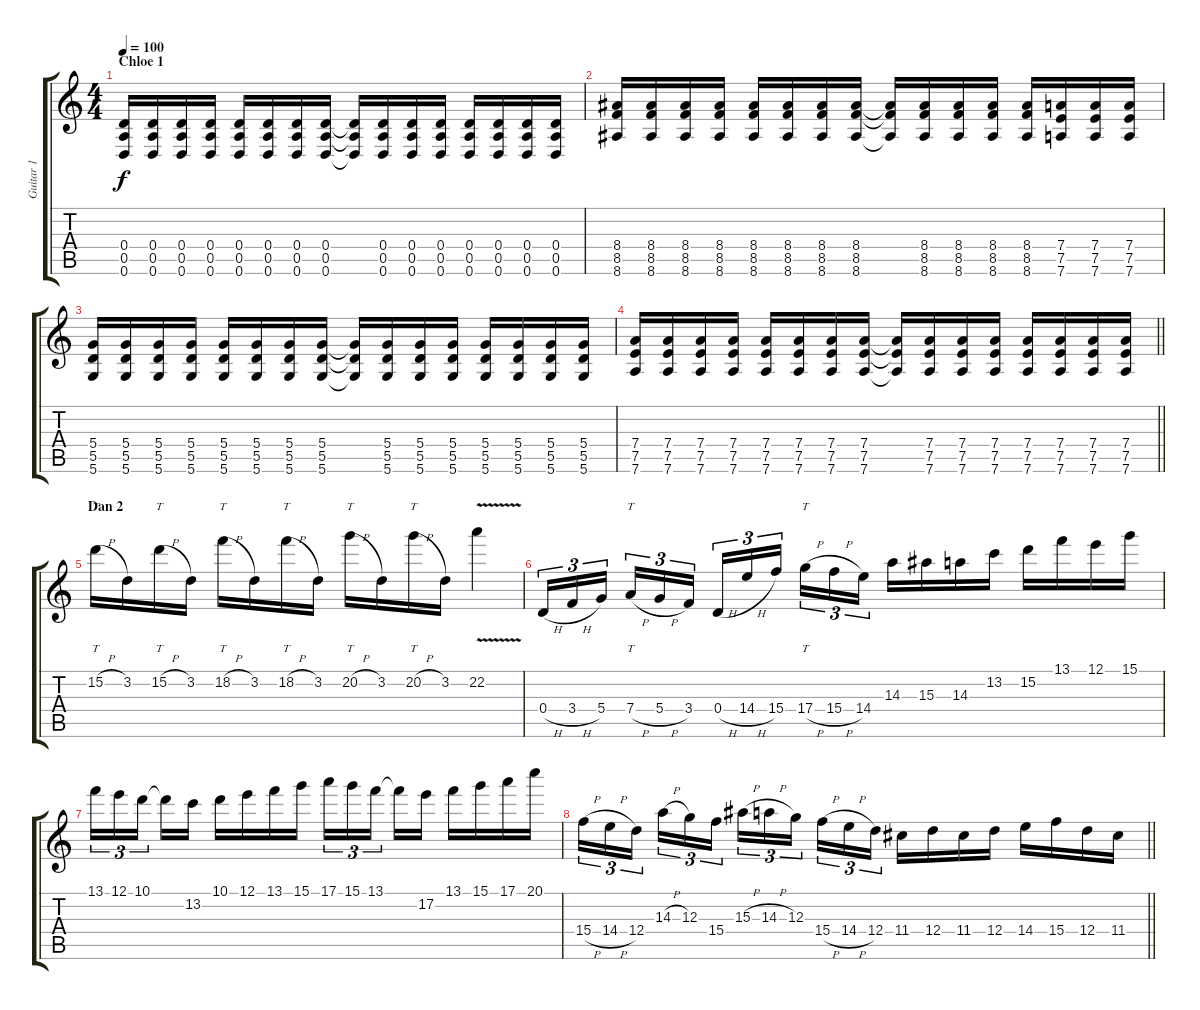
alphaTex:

\track ("Guitar 1" "Guitar 1") {instrument distortionguitar}
\staff {score tabs}
\tuning (E4 B3 G3 D3 A2 D2) {hide}
\ts (4 4)
\section ("" "Chloe 1")
\tempo 100
\clef g2
\ks c
(0.4 0.5 0.6).16{dy f} (0.4 0.5 0.6).16 (0.4 0.5 0.6).16 (0.4 0.5 0.6).16 (0.4 0.5 0.6).16 (0.4 0.5 0.6).16 (0.4 0.5 0.6).16 (0.4 0.5 0.6).16 (0.4{t} 0.5{t} 0.6{t}).16 (0.4 0.5 0.6).16 (0.4 0.5 0.6).16 (0.4 0.5 0.6).16 (0.4 0.5 0.6).16 (0.4 0.5 0.6).16 (0.4 0.5 0.6).16 (0.4 0.5 0.6).16 |
(8.4 8.5 8.6).16 (8.4 8.5 8.6).16 (8.4 8.5 8.6).16 (8.4 8.5 8.6).16 (8.4 8.5 8.6).16 (8.4 8.5 8.6).16 (8.4 8.5 8.6).16 (8.4 8.5 8.6).16 (8.4{t} 8.5{t} 8.6{t}).16 (8.4 8.5 8.6).16 (8.4 8.5 8.6).16 (8.4 8.5 8.6).16 (8.4 8.5 8.6).16 (7.4 7.5 7.6).16 (7.4 7.5 7.6).16 (7.4 7.5 7.6).16 |
(5.4 5.5 5.6).16 (5.4 5.5 5.6).16 (5.4 5.5 5.6).16 (5.4 5.5 5.6).16 (5.4 5.5 5.6).16 (5.4 5.5 5.6).16 (5.4 5.5 5.6).16 (5.4 5.5 5.6).16 (5.4{t} 5.5{t} 5.6{t}).16 (5.4 5.5 5.6).16 (5.4 5.5 5.6).16 (5.4 5.5 5.6).16 (5.4 5.5 5.6).16 (5.4 5.5 5.6).16 (5.4 5.5 5.6).16 (5.4 5.5 5.6).16 |
\barLineRight lightlight
(7.4 7.5 7.6).16 (7.4 7.5 7.6).16 (7.4 7.5 7.6).16 (7.4 7.5 7.6).16 (7.4 7.5 7.6).16 (7.4 7.5 7.6).16 (7.4 7.5 7.6).16 (7.4 7.5 7.6).16 (7.4{t} 7.5{t} 7.6{t}).16 (7.4 7.5 7.6).16 (7.4 7.5 7.6).16 (7.4 7.5 7.6).16 (7.4 7.5 7.6).16 (7.4 7.5 7.6).16 (7.4 7.5 7.6).16 (7.4 7.5 7.6).16 |
\section ("" "Dan 2")
15.2{h}.16{tt} 3.2.16 15.2{h}.16{tt} 3.2.16 18.2{h}.16{tt} 3.2.16 18.2{h}.16{tt} 3.2.16 20.2{h}.16{tt} 3.2.16 20.2{h}.16{tt} 3.2.16 22.2{v}.4 |
0.4{h}.16{tu (3 2)} 3.4{h}.16{tu (3 2)} 5.4.16{tu (3 2) beam splitsecondary} 7.4{h}.16{tt tu (3 2)} 5.4{h}.16{tu (3 2)} 3.4.16{tu (3 2)} 0.4{h}.16{tu (3 2)} 14.4{h}.16{tu (3 2)} 15.4.16{tu (3 2) beam splitsecondary} 17.4{h}.16{tt tu (3 2)} 15.4{h}.16{tu (3 2)} 14.4.16{tu (3 2)} 14.3.16 15.3.16 14.3.16 13.2.16 15.2.16 13.1.16 12.1.16 15.1.16 |
13.1.16{tu (3 2)} 12.1.16{tu (3 2)} 10.1.16{tu (3 2) beam splitsecondary} 10.1{t}.16 13.2.16 10.1.16 12.1.16 13.1.16 15.1.16 17.1.16{tu (3 2)} 15.1.16{tu (3 2)} 13.1.16{tu (3 2) beam splitsecondary} 13.1{t}.16 17.2.16 13.1.16 15.1.16 17.1.16 20.1.16 |
\barLineRight lightlight
15.4{h}.16{tu (3 2)} 14.4{h}.16{tu (3 2)} 12.4.16{tu (3 2) beam splitsecondary} 14.3{h}.16{tu (3 2)} 12.3.16{tu (3 2)} 15.4.16{tu (3 2)} 15.3{h}.16{tu (3 2)} 14.3{h}.16{tu (3 2)} 12.3.16{tu (3 2) beam splitsecondary} 15.4{h}.16{tu (3 2)} 14.4{h}.16{tu (3 2)} 12.4.16{tu (3 2)} 11.4.16 12.4.16 11.4.16 12.4.16 14.4.16 15.4.16 12.4.16 11.4.16
